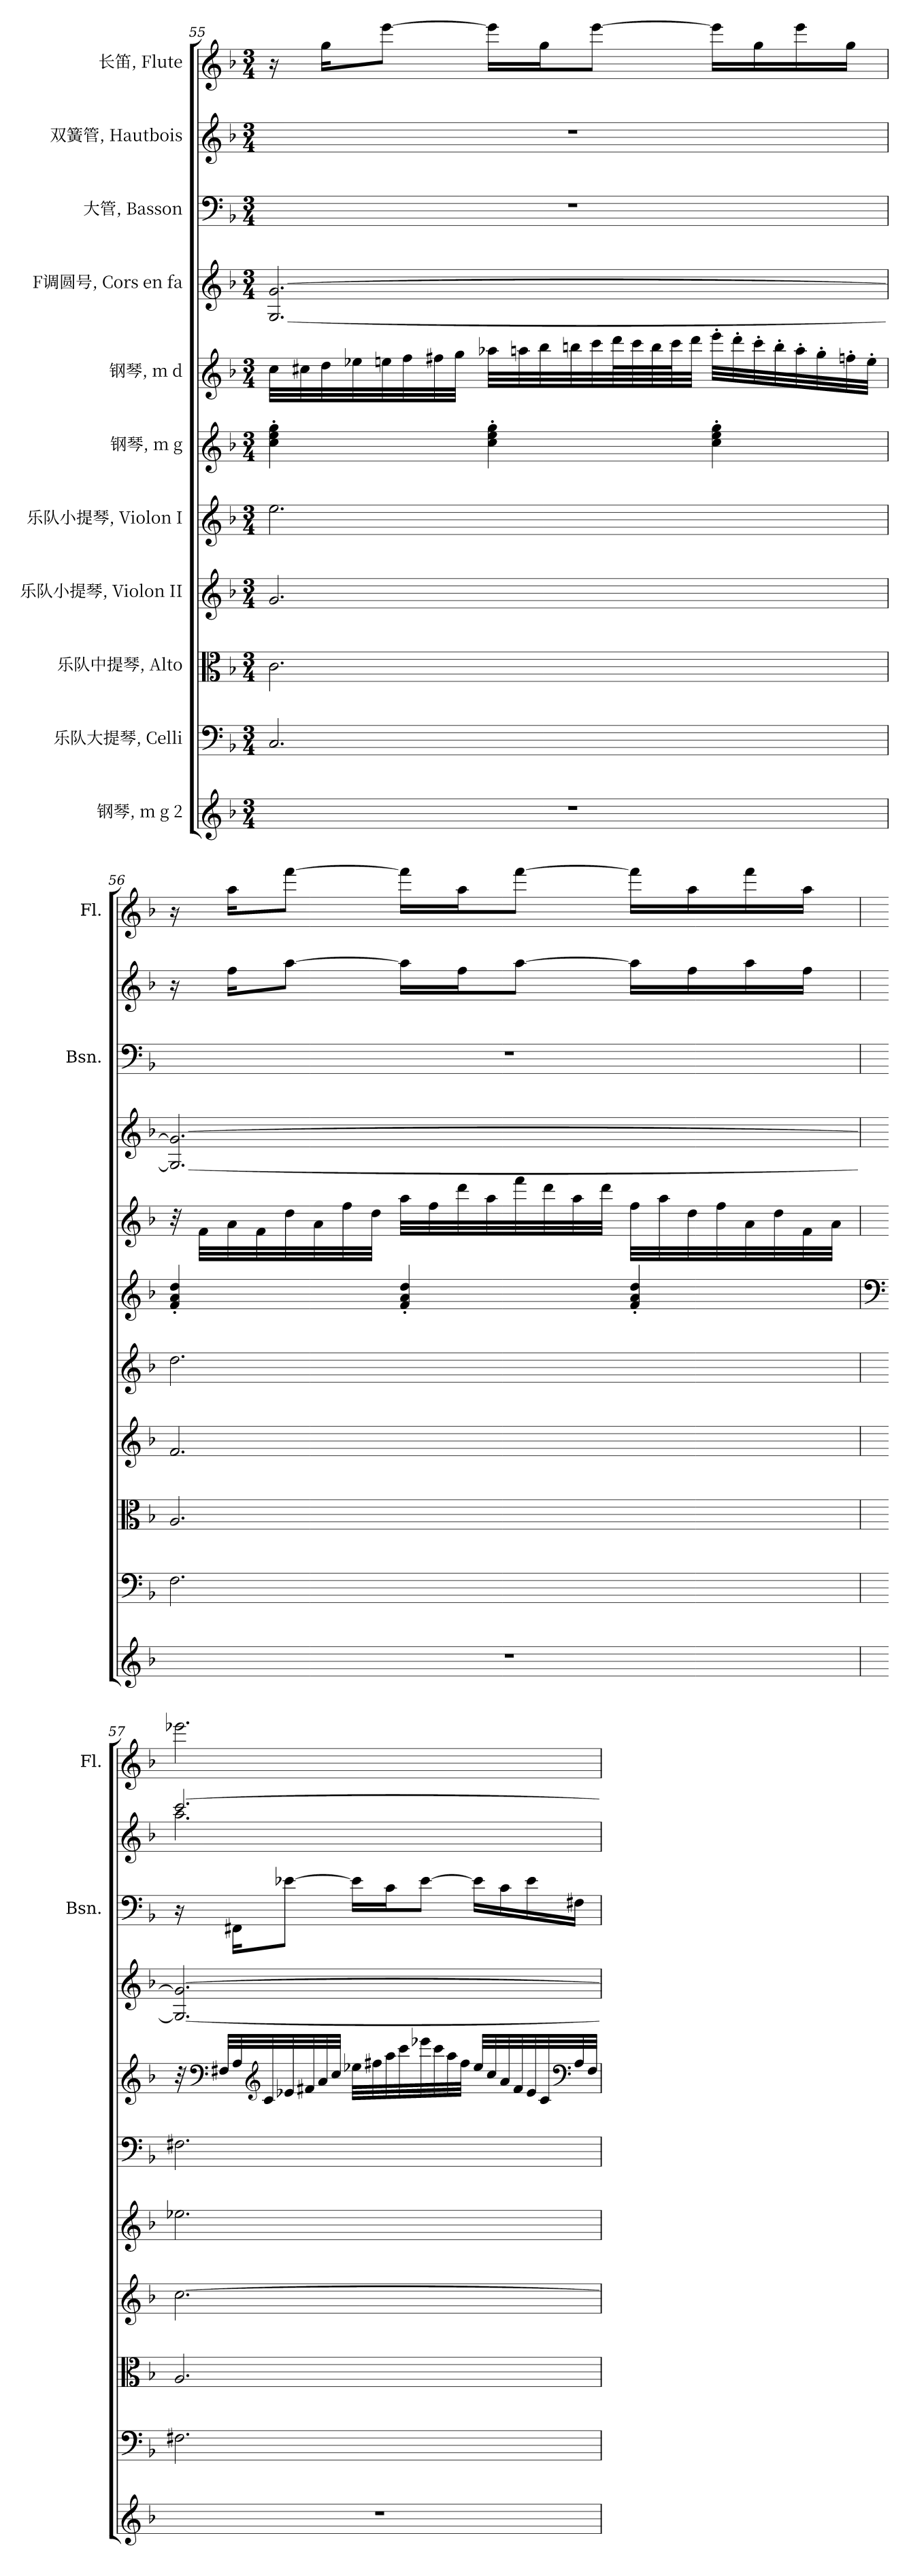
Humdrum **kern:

**kern	**kern	**kern	**kern	**kern	**kern	**kern	**kern	**kern	**kern	**kern
*part11	*part10	*part9	*part8	*part7	*part6	*part5	*part4	*part3	*part2	*part1
*staff11	*staff10	*staff9	*staff8	*staff7	*staff6	*staff5	*staff4	*staff3	*staff2	*staff1
*I"钢琴, m g 2	*I"乐队大提琴, Celli	*I"乐队中提琴, Alto	*I"乐队小提琴, Violon II	*I"乐队小提琴, Violon I	*I"钢琴, m g	*I"钢琴, m d	*I"F调圆号, Cors en fa	*I"大管, Basson	*I"双簧管, Hautbois	*I"长笛, Flute
*	*	*	*	*	*	*	*	*I'Bsn.	*	*I'Fl.
!!LO:PB:g=z
*clefG2	*clefF4	*clefC3	*clefG2	*clefG2	*clefG2	*clefG2	*clefG2	*clefF4	*clefG2	*clefG2
*	*	*	*	*	*	*	*ITrd4c7	*	*	*
*k[b-]	*k[b-]	*k[b-]	*k[b-]	*k[b-]	*k[b-]	*k[b-]	*k[b-e-]	*k[b-]	*k[b-]	*k[b-]
*M3/4	*M3/4	*M3/4	*M3/4	*M3/4	*M3/4	*M3/4	*M3/4	*M3/4	*M3/4	*M3/4
=55	=55	=55	=55	=55	=55	=55	=55	=55	=55	=55
2.r	2.C/	2.c\	2.g/	2.ee\	4cc\' 4ee\' 4gg\'	32cc\LLL	[2.C/ [2.c/	2.r	2.r	16r
.	.	.	.	.	.	32cc#X\	.	.	.	.
.	.	.	.	.	.	32dd\	.	.	.	16gg\KL
.	.	.	.	.	.	32ee-X\	.	.	.	.
.	.	.	.	.	.	32een\	.	.	.	[8eee\J
.	.	.	.	.	.	32ff\	.	.	.	.
.	.	.	.	.	.	32ff#X\	.	.	.	.
.	.	.	.	.	.	32gg\JJJ	.	.	.	.
.	.	.	.	.	4cc\' 4ee\' 4gg\'	32aa-X\LLL	.	.	.	16eee\LL]
.	.	.	.	.	.	32aan\	.	.	.	.
.	.	.	.	.	.	32bb-\	.	.	.	16gg\J
.	.	.	.	.	.	32bbn\	.	.	.	.
.	.	.	.	.	.	32ccc\	.	.	.	[8eee\J
.	.	.	.	.	.	64ddd\L	.	.	.	.
.	.	.	.	.	.	64ccc\	.	.	.	.
.	.	.	.	.	.	64bb\	.	.	.	.
.	.	.	.	.	.	64ccc\J	.	.	.	.
.	.	.	.	.	.	32ddd\JJJ	.	.	.	.
.	.	.	.	.	4cc\' 4ee\' 4gg\'	32eee'\LLL	.	.	.	16eee\LL]
.	.	.	.	.	.	32ddd'\	.	.	.	.
.	.	.	.	.	.	32ccc'\	.	.	.	16gg\
.	.	.	.	.	.	32bb'\	.	.	.	.
.	.	.	.	.	.	32aa'\	.	.	.	16eee\
.	.	.	.	.	.	32gg'\	.	.	.	.
.	.	.	.	.	.	32ffn'\	.	.	.	16gg\JJ
.	.	.	.	.	.	32ee'\JJJ	.	.	.	.
!!LO:PB:g=z
=56	=56	=56	=56	=56	=56	=56	=56	=56	=56	=56
2.r	2.F\	2.A/	2.f/	2.dd\	4f/' 4a/' 4dd/'	32r	2.C/_ 2.c/_	2.r	16r	16r
.	.	.	.	.	.	32f\LLL	.	.	.	.
.	.	.	.	.	.	32a\	.	.	16ff\KL	16aa\KL
.	.	.	.	.	.	32f\	.	.	.	.
.	.	.	.	.	.	32dd\	.	.	[8aa\J	[8fff\J
.	.	.	.	.	.	32a\	.	.	.	.
.	.	.	.	.	.	32ff\	.	.	.	.
.	.	.	.	.	.	32dd\JJJ	.	.	.	.
.	.	.	.	.	4f/' 4a/' 4dd/'	32aa\LLL	.	.	16aa\LL]	16fff\LL]
.	.	.	.	.	.	32ff\	.	.	.	.
.	.	.	.	.	.	32ddd\	.	.	16ff\J	16aa\J
.	.	.	.	.	.	32aa\	.	.	.	.
.	.	.	.	.	.	32fff\	.	.	[8aa\J	[8fff\J
.	.	.	.	.	.	32ddd\	.	.	.	.
.	.	.	.	.	.	32aa\	.	.	.	.
.	.	.	.	.	.	32ddd\JJJ	.	.	.	.
.	.	.	.	.	4f/' 4a/' 4dd/'	32ff\LLL	.	.	16aa\LL]	16fff\LL]
.	.	.	.	.	.	32aa\	.	.	.	.
.	.	.	.	.	.	32dd\	.	.	16ff\	16aa\
.	.	.	.	.	.	32ff\	.	.	.	.
.	.	.	.	.	.	32a\	.	.	16aa\	16fff\
.	.	.	.	.	.	32dd\	.	.	.	.
.	.	.	.	.	.	32f\	.	.	16ff\JJ	16aa\JJ
.	.	.	.	.	.	32a\JJJ	.	.	.	.
!!LO:PB:g=z
=57	=57	=57	=57	=57	=57	=57	=57	=57	=57	=57
*	*	*	*	*	*clefF4	*	*	*	*	*
*	*	*	*	*	*	*	*	*	*^	*
2.r	2.F#X\	2.A/	[2.cc\	2.ee-X\	2.F#X\	32r	2.C/_ 2.c/_	16r	[2.ccc/	2.aa\	2.eee-X\
*	*	*	*	*	*	*clefF4	*	*	*	*	*
.	.	.	.	.	.	32F#X/LLL	.	.	.	.	.
.	.	.	.	.	.	32A/	.	16FF#X\KL	.	.	.
*	*	*	*	*	*	*clefG2	*	*	*	*	*
.	.	.	.	.	.	32c/	.	.	.	.	.
.	.	.	.	.	.	32e-X/	.	[8e-X\J	.	.	.
.	.	.	.	.	.	32f#X/	.	.	.	.	.
.	.	.	.	.	.	32a/	.	.	.	.	.
.	.	.	.	.	.	32cc/JJJ	.	.	.	.	.
.	.	.	.	.	.	32ee-X\LLL	.	16e-\LL]	.	.	.
.	.	.	.	.	.	32ff#X\	.	.	.	.	.
.	.	.	.	.	.	32aa\	.	16c\J	.	.	.
.	.	.	.	.	.	32ccc\	.	.	.	.	.
.	.	.	.	.	.	32eee-X\	.	[8e-\J	.	.	.
.	.	.	.	.	.	32ccc\	.	.	.	.	.
.	.	.	.	.	.	32aa\	.	.	.	.	.
.	.	.	.	.	.	32ff#\JJJ	.	.	.	.	.
.	.	.	.	.	.	32ee-/LLL	.	16e-\LL]	.	.	.
.	.	.	.	.	.	32cc/	.	.	.	.	.
.	.	.	.	.	.	32a/	.	16c\	.	.	.
.	.	.	.	.	.	32f#/	.	.	.	.	.
.	.	.	.	.	.	32e-/	.	16e-\	.	.	.
.	.	.	.	.	.	32c/	.	.	.	.	.
*	*	*	*	*	*	*clefF4	*	*	*	*	*
.	.	.	.	.	.	32A/	.	16F#X\JJ	.	.	.
.	.	.	.	.	.	32F#/JJJ	.	.	.	.	.
*	*	*	*	*	*	*	*	*	*v	*v	*
=	=	=	=	=	=	=	=	=	=	=
*-	*-	*-	*-	*-	*-	*-	*-	*-	*-	*-
